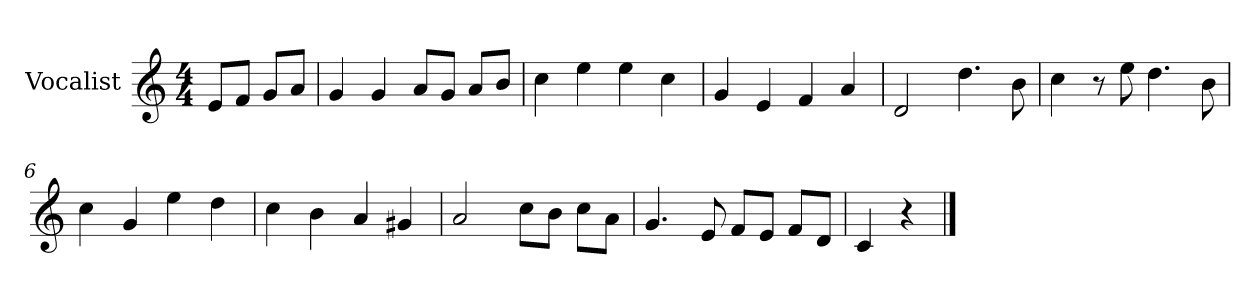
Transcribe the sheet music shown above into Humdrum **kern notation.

**kern
*part1
*staff1
*I"Vocalist
*k[]
*C:
*M4/4
=
8eL
8fJ
8gL
8aJ
=1
4g
4g
8aL
8gJ
8aL
8bJ
=2
4cc
4ee
4ee
4cc
=3
4g
4e
4f
4a
=4
2d
4.dd
8b
=5
4cc
8r
8ee
4.dd
8b
=6
4cc
4g
4ee
4dd
=7
4cc
4b
4a
4g#X
=8
2a
8ccL
8bJ
8ccL
8aJ
=9
4.g
8e
8fL
8eJ
8fL
8dJ
=10
4c
4r
==
*-
